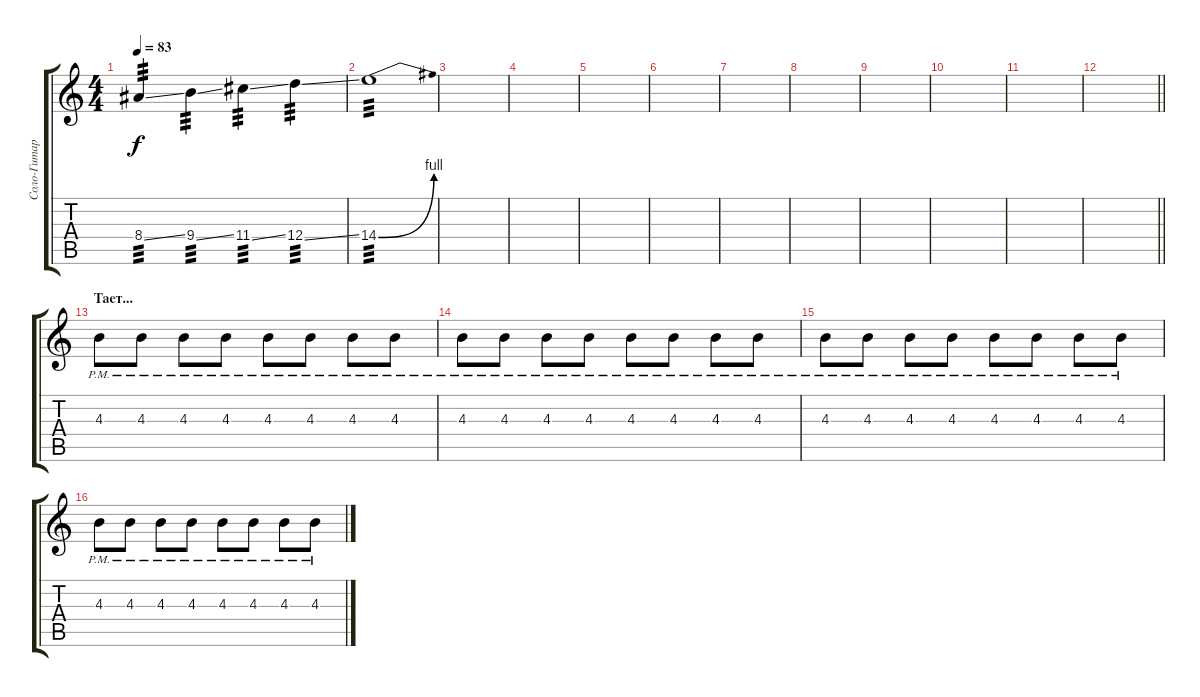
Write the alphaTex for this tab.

\track ("Соло-Гитарко (BPEED)" "Соло-Гитар") {instrument overdrivenguitar}
\staff {score tabs}
\tuning (E4 B3 G3 D3 A2 E2) {hide}
\ts (4 4)
\tempo 83
\clef g2
\ks c
8.4{ss}.4{tp 3 dy f} 9.4{ss}.4{tp 3} 11.4{ss}.4{tp 3} 12.4{ss}.4{tp 3} |
14.4{be (bend 0 0 60 4)}.1{tp 3} |
|
|
|
|
|
|
|
|
|
\barLineRight lightlight
|
\section ("" "Тает...")
4.3{pm}.8 4.3{pm}.8 4.3{pm}.8 4.3{pm}.8 4.3{pm}.8 4.3{pm}.8 4.3{pm}.8 4.3{pm}.8 |
4.3{pm}.8 4.3{pm}.8 4.3{pm}.8 4.3{pm}.8 4.3{pm}.8 4.3{pm}.8 4.3{pm}.8 4.3{pm}.8 |
4.3{pm}.8 4.3{pm}.8 4.3{pm}.8 4.3{pm}.8 4.3{pm}.8 4.3{pm}.8 4.3{pm}.8 4.3{pm}.8 |
4.3{pm}.8 4.3{pm}.8 4.3{pm}.8 4.3{pm}.8 4.3{pm}.8 4.3{pm}.8 4.3{pm}.8 4.3{pm}.8
